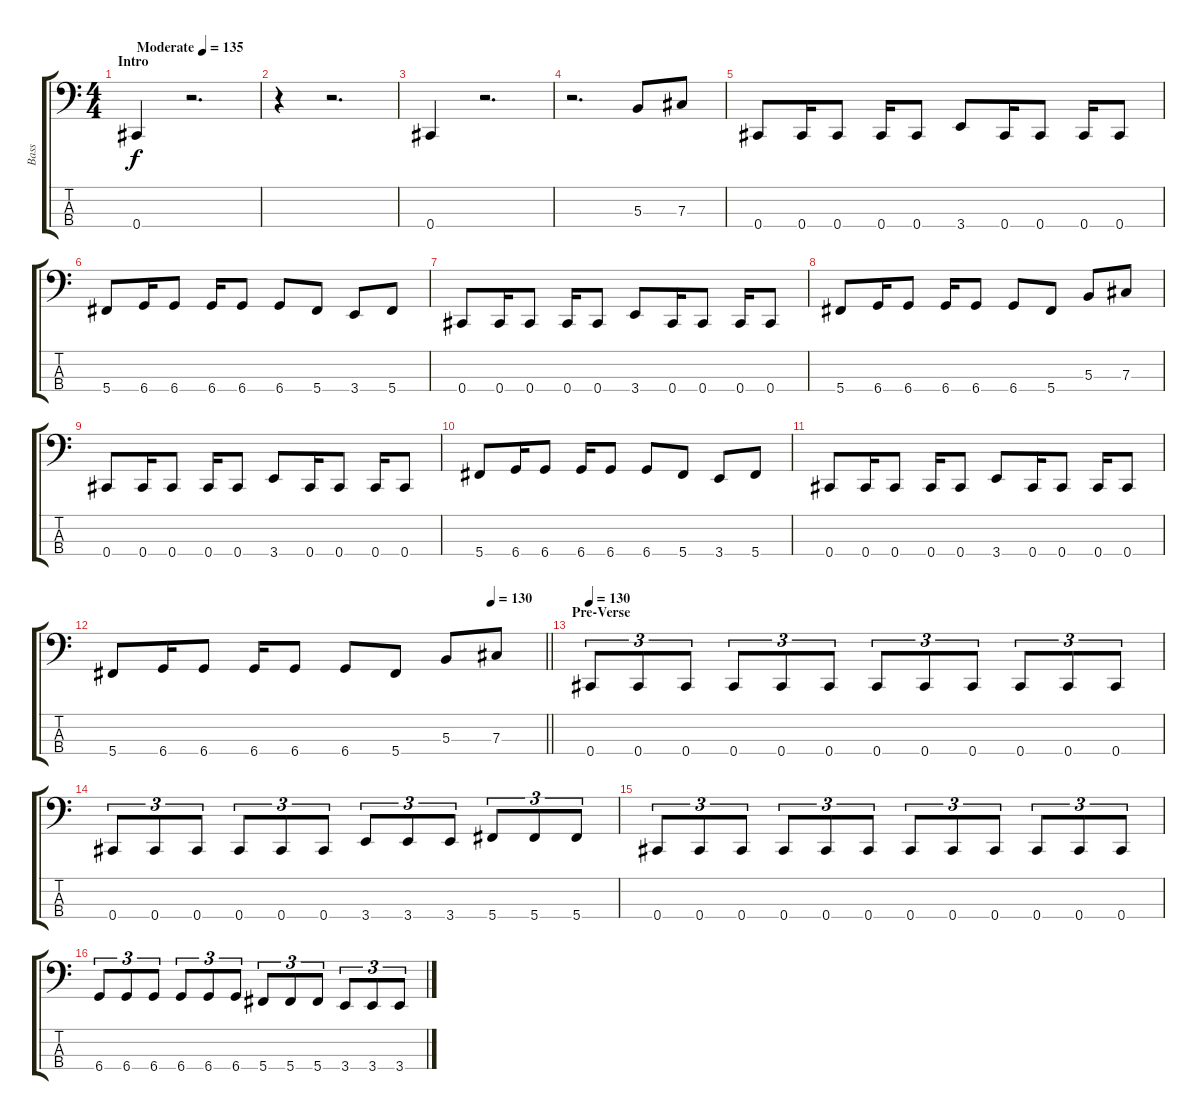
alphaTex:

\track ("Bass" "Bass") {instrument electricbassfinger}
\staff {score tabs}
\tuning (E2 B1 Gb1 Db1) {hide}
\ts (4 4)
\section ("" "Intro")
\tempo (135 "Moderate")
\clef f4
\ks c
0.4.4{dy f instrument electricbassfinger} r.2{d} |
r.4 r.2{d} |
0.4.4 r.2{d} |
r.2{d} 5.3.8 7.3.8 |
0.4.8 0.4.16 0.4.8 0.4.16 0.4.8 3.4.8 0.4.16 0.4.8 0.4.16 0.4.8 |
5.4.8 6.4.16 6.4.8 6.4.16 6.4.8 6.4.8 5.4.8 3.4.8 5.4.8 |
0.4.8 0.4.16 0.4.8 0.4.16 0.4.8 3.4.8 0.4.16 0.4.8 0.4.16 0.4.8 |
5.4.8 6.4.16 6.4.8 6.4.16 6.4.8 6.4.8 5.4.8 5.3.8 7.3.8 |
0.4.8 0.4.16 0.4.8 0.4.16 0.4.8 3.4.8 0.4.16 0.4.8 0.4.16 0.4.8 |
5.4.8 6.4.16 6.4.8 6.4.16 6.4.8 6.4.8 5.4.8 3.4.8 5.4.8 |
0.4.8 0.4.16 0.4.8 0.4.16 0.4.8 3.4.8 0.4.16 0.4.8 0.4.16 0.4.8 |
\tempo (130 0.875)
\barLineRight lightlight
5.4.8 6.4.16 6.4.8 6.4.16 6.4.8 6.4.8 5.4.8 5.3.8 7.3.8 |
\section ("" "Pre-Verse")
\tempo 130
0.4.8{tu (3 2)} 0.4.8{tu (3 2)} 0.4.8{tu (3 2)} 0.4.8{tu (3 2)} 0.4.8{tu (3 2)} 0.4.8{tu (3 2)} 0.4.8{tu (3 2)} 0.4.8{tu (3 2)} 0.4.8{tu (3 2)} 0.4.8{tu (3 2)} 0.4.8{tu (3 2)} 0.4.8{tu (3 2)} |
0.4.8{tu (3 2)} 0.4.8{tu (3 2)} 0.4.8{tu (3 2)} 0.4.8{tu (3 2)} 0.4.8{tu (3 2)} 0.4.8{tu (3 2)} 3.4.8{tu (3 2)} 3.4.8{tu (3 2)} 3.4.8{tu (3 2)} 5.4.8{tu (3 2)} 5.4.8{tu (3 2)} 5.4.8{tu (3 2)} |
0.4.8{tu (3 2)} 0.4.8{tu (3 2)} 0.4.8{tu (3 2)} 0.4.8{tu (3 2)} 0.4.8{tu (3 2)} 0.4.8{tu (3 2)} 0.4.8{tu (3 2)} 0.4.8{tu (3 2)} 0.4.8{tu (3 2)} 0.4.8{tu (3 2)} 0.4.8{tu (3 2)} 0.4.8{tu (3 2)} |
6.4.8{tu (3 2)} 6.4.8{tu (3 2)} 6.4.8{tu (3 2)} 6.4.8{tu (3 2)} 6.4.8{tu (3 2)} 6.4.8{tu (3 2)} 5.4.8{tu (3 2)} 5.4.8{tu (3 2)} 5.4.8{tu (3 2)} 3.4.8{tu (3 2)} 3.4.8{tu (3 2)} 3.4.8{tu (3 2)}
